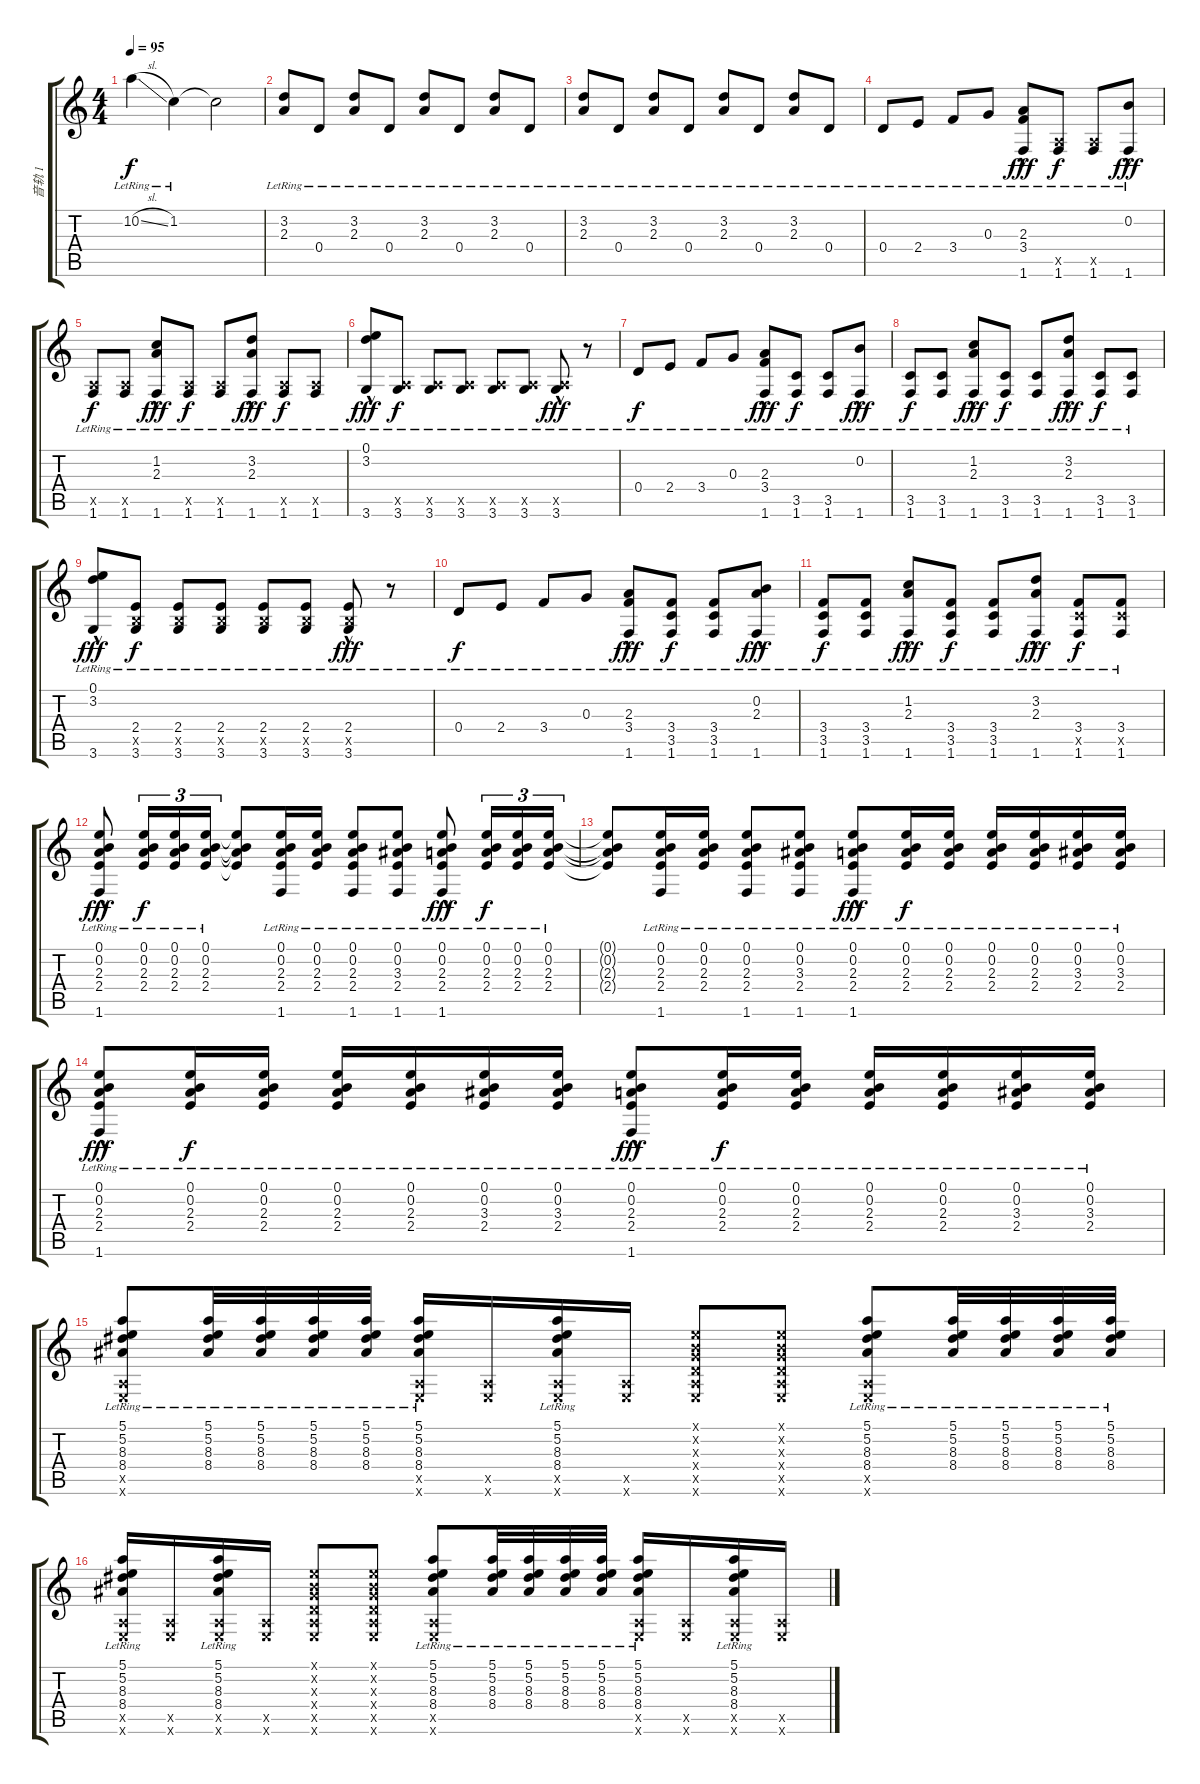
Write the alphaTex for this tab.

\track ("音轨 1" "音轨 1") {instrument acousticguitarsteel}
\staff {score tabs}
\tuning (E4 B3 G3 D3 A2 E2) {hide}
\ts (4 4)
\tempo 95
\clef g2
\ks c
10.2{sl lr}.4{dy f} 1.2{lr}.4 1.2{t}.2 |
(3.2{lr} 2.3{lr}).8 0.4{lr}.8 (3.2{lr} 2.3{lr}).8 0.4{lr}.8 (3.2{lr} 2.3{lr}).8 0.4{lr}.8 (3.2{lr} 2.3{lr}).8 0.4{lr}.8 |
(3.2{lr} 2.3{lr}).8 0.4{lr}.8 (3.2{lr} 2.3{lr}).8 0.4{lr}.8 (3.2{lr} 2.3{lr}).8 0.4{lr}.8 (3.2{lr} 2.3{lr}).8 0.4{lr}.8 |
0.4{lr}.8 2.4{lr}.8 3.4{lr}.8 0.3{lr}.8 (2.3{lr} 3.4{lr} 1.6{hac lr}).8{dy fff} (0.5{x} 1.6{lr}).8{dy f} (0.5{x} 1.6{lr}).8 (0.2{lr} 1.6{hac lr}).8{dy fff} |
(0.5{x} 1.6{lr}).8{dy f} (0.5{x} 1.6{lr}).8 (1.2{lr} 2.3{lr} 1.6{hac lr}).8{dy fff} (0.5{x} 1.6{lr}).8{dy f} (0.5{x} 1.6{lr}).8 (3.2{lr} 2.3{lr} 1.6{hac lr}).8{dy fff} (0.5{x} 1.6{lr}).8{dy f} (0.5{x} 1.6{lr}).8 |
(0.1{lr} 3.2{lr} 3.6{hac lr}).8{dy fff} (0.5{x} 3.6{lr}).8{dy f} (0.5{x} 3.6{lr}).8 (0.5{x} 3.6{lr}).8 (0.5{x} 3.6{lr}).8 (0.5{x} 3.6{lr}).8 (0.5{x} 3.6{hac lr}).8{dy fff} r.8 |
0.4{lr}.8{dy f} 2.4{lr}.8 3.4{lr}.8 0.3{lr}.8 (2.3{lr} 3.4{lr} 1.6{hac lr}).8{dy fff} (3.5{lr} 1.6{lr}).8{dy f} (3.5{lr} 1.6{lr}).8 (0.2{lr} 1.6{hac lr}).8{dy fff} |
(3.5{lr} 1.6{lr}).8{dy f} (3.5{lr} 1.6{lr}).8 (1.2{lr} 2.3{lr} 1.6{hac lr}).8{dy fff} (3.5{lr} 1.6{lr}).8{dy f} (3.5{lr} 1.6{lr}).8 (3.2{lr} 2.3{lr} 1.6{hac lr}).8{dy fff} (3.5{lr} 1.6{lr}).8{dy f} (3.5{lr} 1.6{lr}).8 |
(0.1{lr} 3.2{lr} 3.6{hac lr}).8{dy fff} (2.4{lr} 2.5{x} 3.6{lr}).8{dy f} (2.4{lr} 2.5{x} 3.6{lr}).8 (2.4{lr} 2.5{x} 3.6{lr}).8 (2.4{lr} 2.5{x} 3.6{lr}).8 (2.4{lr} 2.5{x} 3.6{lr}).8 (2.4{lr} 2.5{x} 3.6{hac lr}).8{dy fff} r.8 |
0.4{lr}.8{dy f} 2.4{lr}.8 3.4{lr}.8 0.3{lr}.8 (2.3{lr} 3.4{lr} 1.6{hac lr}).8{dy fff} (3.4{lr} 3.5{lr} 1.6{lr}).8{dy f} (3.4{lr} 3.5{lr} 1.6{lr}).8 (0.2{lr} 2.3{lr} 1.6{hac lr}).8{dy fff} |
(3.4{lr} 3.5{lr} 1.6{lr}).8{dy f} (3.4{lr} 3.5{lr} 1.6{lr}).8 (1.2{lr} 2.3{lr} 1.6{hac lr}).8{dy fff} (3.4{lr} 3.5{lr} 1.6{lr}).8{dy f} (3.4{lr} 3.5{lr} 1.6{lr}).8 (3.2{lr} 2.3{lr} 1.6{hac lr}).8{dy fff} (3.4{lr} 3.5{x} 1.6{lr}).8{dy f} (3.4{lr} 3.5{x} 1.6{lr}).8 |
(0.1{lr} 0.2{lr} 2.3{lr} 2.4{lr} 1.6{hac lr}).8{dy fff} (0.1{lr} 0.2{lr} 2.3{lr} 2.4{lr}).16{tu (3 2) dy f} (0.1{lr} 0.2{lr} 2.3{lr} 2.4{lr}).16{tu (3 2)} (0.1{lr} 0.2{lr} 2.3{lr} 2.4{lr}).16{tu (3 2)} (0.1{t} 0.2{t} 2.3{t} 2.4{t}).8 (0.1{lr} 0.2{lr} 2.3{lr} 2.4{lr} 1.6{lr}).16 (0.1{lr} 0.2{lr} 2.3{lr} 2.4{lr}).16 (0.1{lr} 0.2{lr} 2.3{lr} 2.4{lr} 1.6{lr}).8 (0.1{lr} 0.2{lr} 3.3{lr} 2.4{lr} 1.6{lr}).8 (0.1{lr} 0.2{lr} 2.3{lr} 2.4{lr} 1.6{hac lr}).8{dy fff} (0.1{lr} 0.2{lr} 2.3{lr} 2.4{lr}).16{tu (3 2) dy f} (0.1{lr} 0.2{lr} 2.3{lr} 2.4{lr}).16{tu (3 2)} (0.1{lr} 0.2{lr} 2.3{lr} 2.4{lr}).16{tu (3 2)} |
(0.1{t} 0.2{t} 2.3{t} 2.4{t}).8 (0.1{lr} 0.2{lr} 2.3{lr} 2.4{lr} 1.6{lr}).16 (0.1{lr} 0.2{lr} 2.3{lr} 2.4{lr}).16 (0.1{lr} 0.2{lr} 2.3{lr} 2.4{lr} 1.6{lr}).8 (0.1{lr} 0.2{lr} 3.3{lr} 2.4{lr} 1.6{lr}).8 (0.1{lr} 0.2{lr} 2.3{lr} 2.4{lr} 1.6{hac lr}).8{dy fff} (0.1{lr} 0.2{lr} 2.3{lr} 2.4{lr}).16{dy f} (0.1{lr} 0.2{lr} 2.3{lr} 2.4{lr}).16 (0.1{lr} 0.2{lr} 2.3{lr} 2.4{lr}).16 (0.1{lr} 0.2{lr} 2.3{lr} 2.4{lr}).16 (0.1{lr} 0.2{lr} 3.3{lr} 2.4{lr}).16 (0.1{lr} 0.2{lr} 3.3{lr} 2.4{lr}).16 |
(0.1{lr} 0.2{lr} 2.3{lr} 2.4{lr} 1.6{hac lr}).8{dy fff} (0.1{lr} 0.2{lr} 2.3{lr} 2.4{lr}).16{dy f} (0.1{lr} 0.2{lr} 2.3{lr} 2.4{lr}).16 (0.1{lr} 0.2{lr} 2.3{lr} 2.4{lr}).16 (0.1{lr} 0.2{lr} 2.3{lr} 2.4{lr}).16 (0.1{lr} 0.2{lr} 3.3{lr} 2.4{lr}).16 (0.1{lr} 0.2{lr} 3.3{lr} 2.4{lr}).16 (0.1{lr} 0.2{lr} 2.3{lr} 2.4{lr} 1.6{hac lr}).8{dy fff} (0.1{lr} 0.2{lr} 2.3{lr} 2.4{lr}).16{dy f} (0.1{lr} 0.2{lr} 2.3{lr} 2.4{lr}).16 (0.1{lr} 0.2{lr} 2.3{lr} 2.4{lr}).16 (0.1{lr} 0.2{lr} 2.3{lr} 2.4{lr}).16 (0.1{lr} 0.2{lr} 3.3{lr} 2.4{lr}).16 (0.1{lr} 0.2{lr} 3.3{lr} 2.4{lr}).16 |
(5.1{lr} 5.2{lr} 8.3{lr} 8.4{lr} 0.5{x} 0.6{x}).8 (5.1{lr} 5.2{lr} 8.3{lr} 8.4{lr}).32 (5.1{lr} 5.2{lr} 8.3{lr} 8.4{lr}).32 (5.1{lr} 5.2{lr} 8.3{lr} 8.4{lr}).32 (5.1{lr} 5.2{lr} 8.3{lr} 8.4{lr}).32 (5.1{lr} 5.2{lr} 8.3{lr} 8.4{lr} 0.5{x} 0.6{x}).16 (0.5{x} 0.6{x}).16 (5.1{lr} 5.2{lr} 8.3{lr} 8.4{lr} 0.5{x} 0.6{x}).16 (0.5{x} 0.6{x}).16 (0.1{x} 0.2{x} 0.3{x} 0.4{x} 0.5{x} 0.6{x}).8 (0.1{x} 0.2{x} 0.3{x} 0.4{x} 0.5{x} 0.6{x}).8 (5.1{lr} 5.2{lr} 8.3{lr} 8.4{lr} 0.5{x} 0.6{x}).8 (5.1{lr} 5.2{lr} 8.3{lr} 8.4{lr}).32 (5.1{lr} 5.2{lr} 8.3{lr} 8.4{lr}).32 (5.1{lr} 5.2{lr} 8.3{lr} 8.4{lr}).32 (5.1{lr} 5.2{lr} 8.3{lr} 8.4{lr}).32 |
(5.1{lr} 5.2{lr} 8.3{lr} 8.4{lr} 0.5{x} 0.6{x}).16 (0.5{x} 0.6{x}).16 (5.1{lr} 5.2{lr} 8.3{lr} 8.4{lr} 0.5{x} 0.6{x}).16 (0.5{x} 0.6{x}).16 (0.1{x} 0.2{x} 0.3{x} 0.4{x} 0.5{x} 0.6{x}).8 (0.1{x} 0.2{x} 0.3{x} 0.4{x} 0.5{x} 0.6{x}).8 (5.1{lr} 5.2{lr} 8.3{lr} 8.4{lr} 0.5{x} 0.6{x}).8 (5.1{lr} 5.2{lr} 8.3{lr} 8.4{lr}).32 (5.1{lr} 5.2{lr} 8.3{lr} 8.4{lr}).32 (5.1{lr} 5.2{lr} 8.3{lr} 8.4{lr}).32 (5.1{lr} 5.2{lr} 8.3{lr} 8.4{lr}).32 (5.1{lr} 5.2{lr} 8.3{lr} 8.4{lr} 0.5{x} 0.6{x}).16 (0.5{x} 0.6{x}).16 (5.1{lr} 5.2{lr} 8.3{lr} 8.4{lr} 0.5{x} 0.6{x}).16 (0.5{x} 0.6{x}).16
